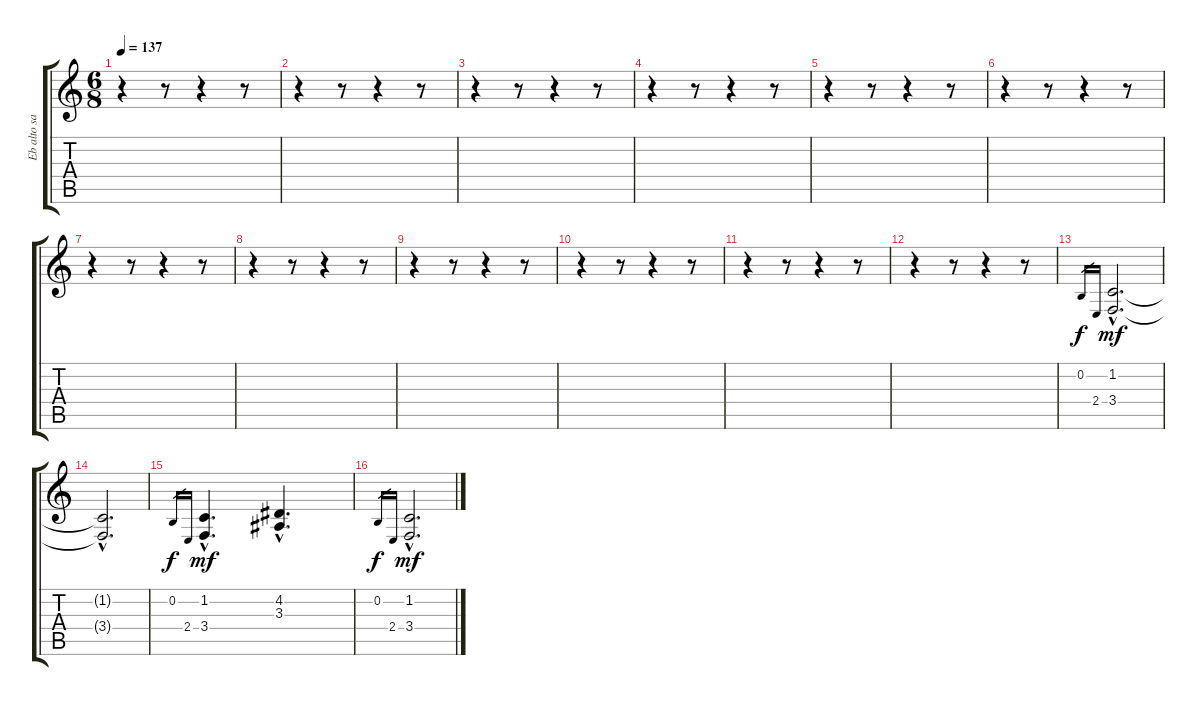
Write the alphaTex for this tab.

\track ("Eb alto sax" "Eb alto sa") {instrument altosax}
\staff {score tabs}
\tuning (E4 B3 G3 D3 A2 E2) {hide}
\ts (6 8)
\tempo 137
\clef g2
\ks c
r.4{dy f instrument altosax} r.8 r.4 r.8 |
r.4 r.8 r.4 r.8 |
r.4 r.8 r.4 r.8 |
r.4 r.8 r.4 r.8 |
r.4 r.8 r.4 r.8 |
r.4 r.8 r.4 r.8 |
r.4 r.8 r.4 r.8 |
r.4 r.8 r.4 r.8 |
r.4 r.8 r.4 r.8 |
r.4 r.8 r.4 r.8 |
r.4 r.8 r.4 r.8 |
r.4 r.8 r.4 r.8 |
0.2.16{gr} 2.4.16{gr} (1.2{hac} 3.4{hac}).2{d dy mf} |
(1.2{hac t} 3.4{hac t}).2{d} |
0.2.16{gr dy f} 2.4.16{gr} (1.2{hac} 3.4{hac}).4{d dy mf} (4.2{hac} 3.3{hac}).4{d} |
0.2.16{gr dy f} 2.4.16{gr} (1.2{hac} 3.4{hac}).2{d dy mf}
